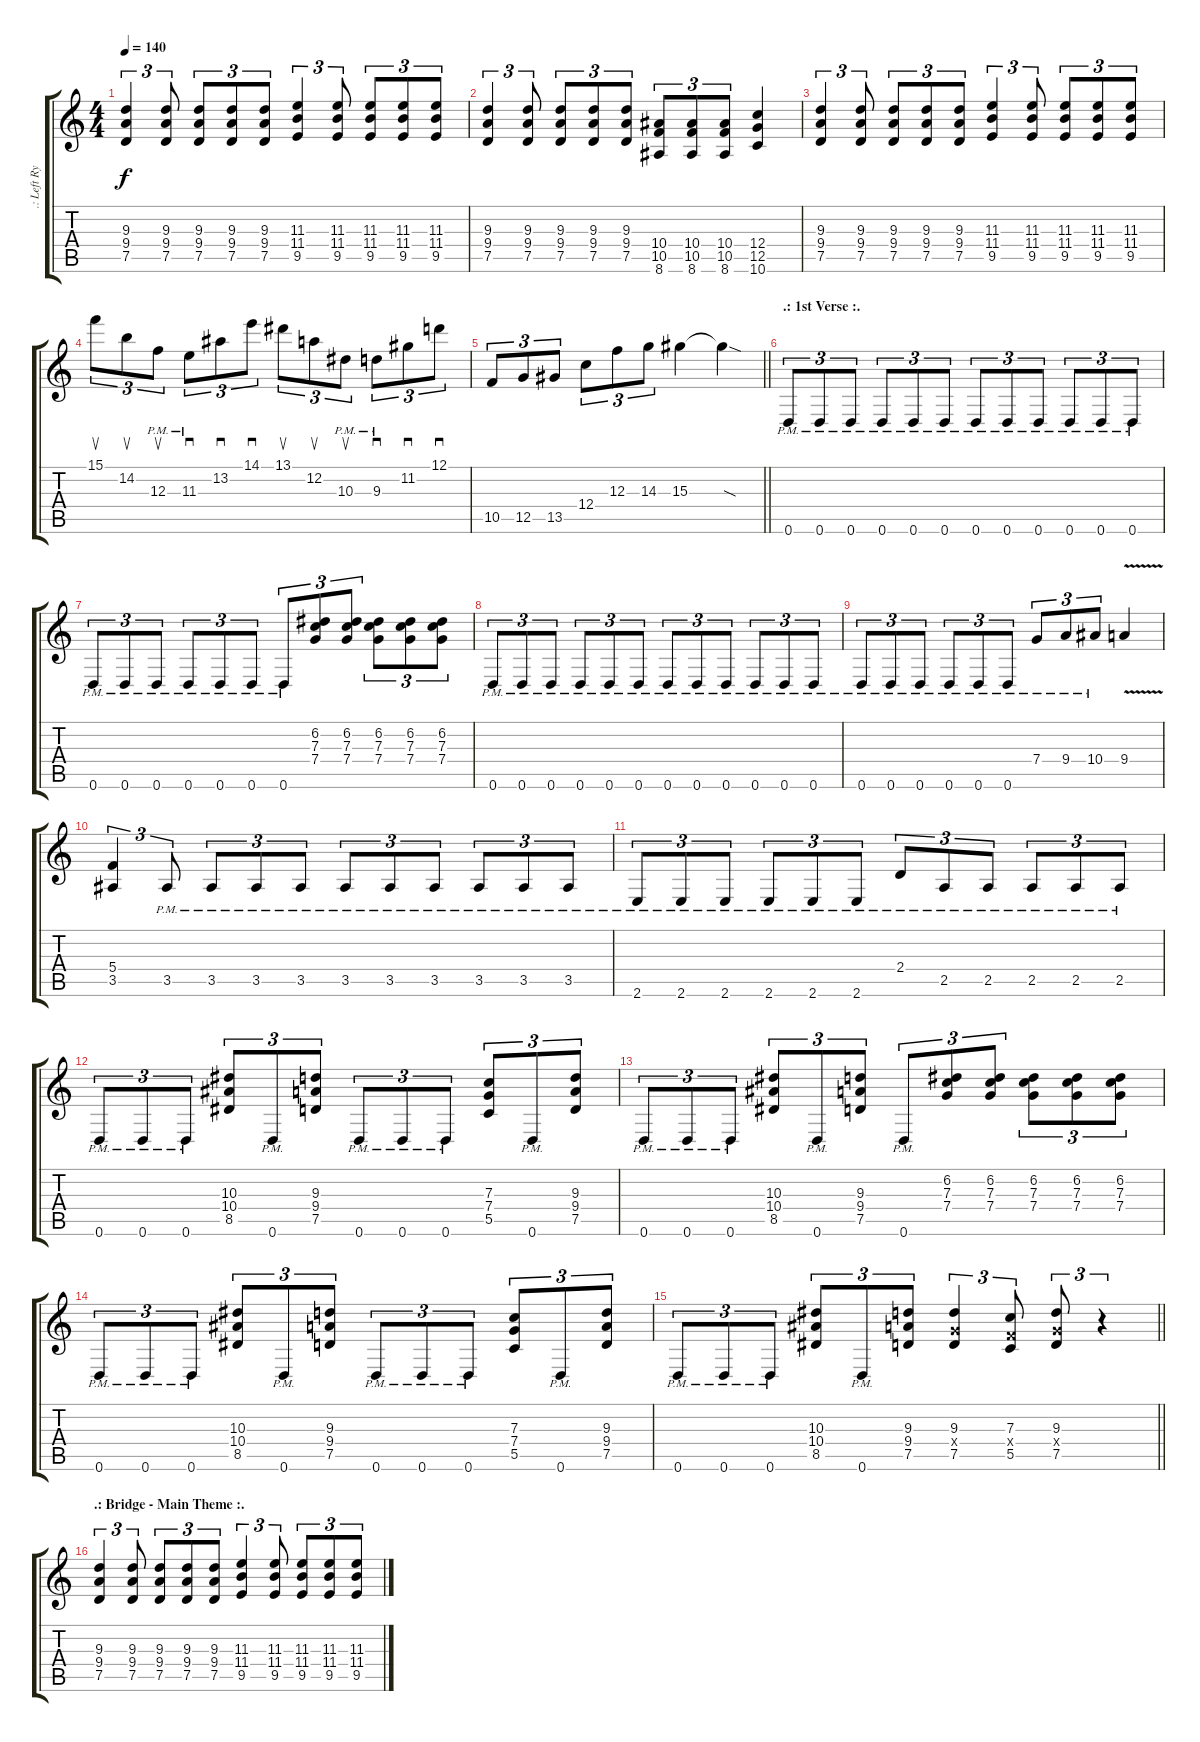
\track (".: Left Rythm Guitar :." ".: Left Ry") {mute instrument overdrivenguitar}
\staff {score tabs}
\tuning (D4 A3 F3 C3 G2 D2) {hide}
\ts (4 4)
\tempo 140
\clef g2
\ks c
(9.3 9.4 7.5).4{tu (3 2) dy f} (9.3 9.4 7.5).8{tu (3 2)} (9.3 9.4 7.5).8{tu (3 2)} (9.3 9.4 7.5).8{tu (3 2)} (9.3 9.4 7.5).8{tu (3 2)} (11.3 11.4 9.5).4{tu (3 2)} (11.3 11.4 9.5).8{tu (3 2)} (11.3 11.4 9.5).8{tu (3 2)} (11.3 11.4 9.5).8{tu (3 2)} (11.3 11.4 9.5).8{tu (3 2)} |
(9.3 9.4 7.5).4{tu (3 2)} (9.3 9.4 7.5).8{tu (3 2)} (9.3 9.4 7.5).8{tu (3 2)} (9.3 9.4 7.5).8{tu (3 2)} (9.3 9.4 7.5).8{tu (3 2)} (10.4 10.5 8.6).8{tu (3 2)} (10.4 10.5 8.6).8{tu (3 2)} (10.4 10.5 8.6).8{tu (3 2)} (12.4 12.5 10.6).4 |
(9.3 9.4 7.5).4{tu (3 2)} (9.3 9.4 7.5).8{tu (3 2)} (9.3 9.4 7.5).8{tu (3 2)} (9.3 9.4 7.5).8{tu (3 2)} (9.3 9.4 7.5).8{tu (3 2)} (11.3 11.4 9.5).4{tu (3 2)} (11.3 11.4 9.5).8{tu (3 2)} (11.3 11.4 9.5).8{tu (3 2)} (11.3 11.4 9.5).8{tu (3 2)} (11.3 11.4 9.5).8{tu (3 2)} |
15.1.8{su tu (3 2)} 14.2.8{su tu (3 2)} 12.3{pm}.8{su tu (3 2)} 11.3{pm}.8{sd tu (3 2)} 13.2.8{sd tu (3 2)} 14.1.8{sd tu (3 2)} 13.1.8{su tu (3 2)} 12.2.8{su tu (3 2)} 10.3{pm}.8{su tu (3 2)} 9.3{pm}.8{sd tu (3 2)} 11.2.8{sd tu (3 2)} 12.1.8{sd tu (3 2)} |
\barLineRight lightlight
10.5.8{tu (3 2)} 12.5.8{tu (3 2)} 13.5.8{tu (3 2)} 12.4.8{tu (3 2)} 12.3.8{tu (3 2)} 14.3.8{tu (3 2)} 15.3.4 15.3{sod t}.4 |
\section ("" ".: 1st Verse :.")
0.6{pm}.8{tu (3 2)} 0.6{pm}.8{tu (3 2)} 0.6{pm}.8{tu (3 2)} 0.6{pm}.8{tu (3 2)} 0.6{pm}.8{tu (3 2)} 0.6{pm}.8{tu (3 2)} 0.6{pm}.8{tu (3 2)} 0.6{pm}.8{tu (3 2)} 0.6{pm}.8{tu (3 2)} 0.6{pm}.8{tu (3 2)} 0.6{pm}.8{tu (3 2)} 0.6{pm}.8{tu (3 2)} |
0.6{pm}.8{tu (3 2)} 0.6{pm}.8{tu (3 2)} 0.6{pm}.8{tu (3 2)} 0.6{pm}.8{tu (3 2)} 0.6{pm}.8{tu (3 2)} 0.6{pm}.8{tu (3 2)} 0.6{pm}.8{tu (3 2)} (6.2 7.3 7.4).8{tu (3 2)} (6.2 7.3 7.4).8{tu (3 2)} (6.2 7.3 7.4).8{tu (3 2)} (6.2 7.3 7.4).8{tu (3 2)} (6.2 7.3 7.4).8{tu (3 2)} |
0.6{pm}.8{tu (3 2)} 0.6{pm}.8{tu (3 2)} 0.6{pm}.8{tu (3 2)} 0.6{pm}.8{tu (3 2)} 0.6{pm}.8{tu (3 2)} 0.6{pm}.8{tu (3 2)} 0.6{pm}.8{tu (3 2)} 0.6{pm}.8{tu (3 2)} 0.6{pm}.8{tu (3 2)} 0.6{pm}.8{tu (3 2)} 0.6{pm}.8{tu (3 2)} 0.6{pm}.8{tu (3 2)} |
0.6{pm}.8{tu (3 2)} 0.6{pm}.8{tu (3 2)} 0.6{pm}.8{tu (3 2)} 0.6{pm}.8{tu (3 2)} 0.6{pm}.8{tu (3 2)} 0.6{pm}.8{tu (3 2)} 7.4{pm}.8{tu (3 2)} 9.4{pm}.8{tu (3 2)} 10.4{pm}.8{tu (3 2)} 9.4{v}.4 |
(5.4 3.5).4{tu (3 2)} 3.5{pm}.8{tu (3 2)} 3.5{pm}.8{tu (3 2)} 3.5{pm}.8{tu (3 2)} 3.5{pm}.8{tu (3 2)} 3.5{pm}.8{tu (3 2)} 3.5{pm}.8{tu (3 2)} 3.5{pm}.8{tu (3 2)} 3.5{pm}.8{tu (3 2)} 3.5{pm}.8{tu (3 2)} 3.5{pm}.8{tu (3 2)} |
2.6{pm}.8{tu (3 2)} 2.6{pm}.8{tu (3 2)} 2.6{pm}.8{tu (3 2)} 2.6{pm}.8{tu (3 2)} 2.6{pm}.8{tu (3 2)} 2.6{pm}.8{tu (3 2)} 2.4{pm}.8{tu (3 2)} 2.5{pm}.8{tu (3 2)} 2.5{pm}.8{tu (3 2)} 2.5{pm}.8{tu (3 2)} 2.5{pm}.8{tu (3 2)} 2.5{pm}.8{tu (3 2)} |
0.6{pm}.8{tu (3 2)} 0.6{pm}.8{tu (3 2)} 0.6{pm}.8{tu (3 2)} (10.3 10.4 8.5).8{tu (3 2)} 0.6{pm}.8{tu (3 2)} (9.3 9.4 7.5).8{tu (3 2)} 0.6{pm}.8{tu (3 2)} 0.6{pm}.8{tu (3 2)} 0.6{pm}.8{tu (3 2)} (7.3 7.4 5.5).8{tu (3 2)} 0.6{pm}.8{tu (3 2)} (9.3 9.4 7.5).8{tu (3 2)} |
0.6{pm}.8{tu (3 2)} 0.6{pm}.8{tu (3 2)} 0.6{pm}.8{tu (3 2)} (10.3 10.4 8.5).8{tu (3 2)} 0.6{pm}.8{tu (3 2)} (9.3 9.4 7.5).8{tu (3 2)} 0.6{pm}.8{tu (3 2)} (6.2 7.3 7.4).8{tu (3 2)} (6.2 7.3 7.4).8{tu (3 2)} (6.2 7.3 7.4).8{tu (3 2)} (6.2 7.3 7.4).8{tu (3 2)} (6.2 7.3 7.4).8{tu (3 2)} |
0.6{pm}.8{tu (3 2)} 0.6{pm}.8{tu (3 2)} 0.6{pm}.8{tu (3 2)} (10.3 10.4 8.5).8{tu (3 2)} 0.6{pm}.8{tu (3 2)} (9.3 9.4 7.5).8{tu (3 2)} 0.6{pm}.8{tu (3 2)} 0.6{pm}.8{tu (3 2)} 0.6{pm}.8{tu (3 2)} (7.3 7.4 5.5).8{tu (3 2)} 0.6{pm}.8{tu (3 2)} (9.3 9.4 7.5).8{tu (3 2)} |
\barLineRight lightlight
0.6{pm}.8{tu (3 2)} 0.6{pm}.8{tu (3 2)} 0.6{pm}.8{tu (3 2)} (10.3 10.4 8.5).8{tu (3 2)} 0.6{pm}.8{tu (3 2)} (9.3 9.4 7.5).8{tu (3 2)} (9.3 7.4{x} 7.5).4{tu (3 2)} (7.3 5.4{x} 5.5).8{tu (3 2)} (9.3 7.4{x} 7.5).8{tu (3 2)} r.4{tu (3 2)} |
\section ("" ".: Bridge - Main Theme :.")
(9.3 9.4 7.5).4{tu (3 2)} (9.3 9.4 7.5).8{tu (3 2)} (9.3 9.4 7.5).8{tu (3 2)} (9.3 9.4 7.5).8{tu (3 2)} (9.3 9.4 7.5).8{tu (3 2)} (11.3 11.4 9.5).4{tu (3 2)} (11.3 11.4 9.5).8{tu (3 2)} (11.3 11.4 9.5).8{tu (3 2)} (11.3 11.4 9.5).8{tu (3 2)} (11.3 11.4 9.5).8{tu (3 2)}
